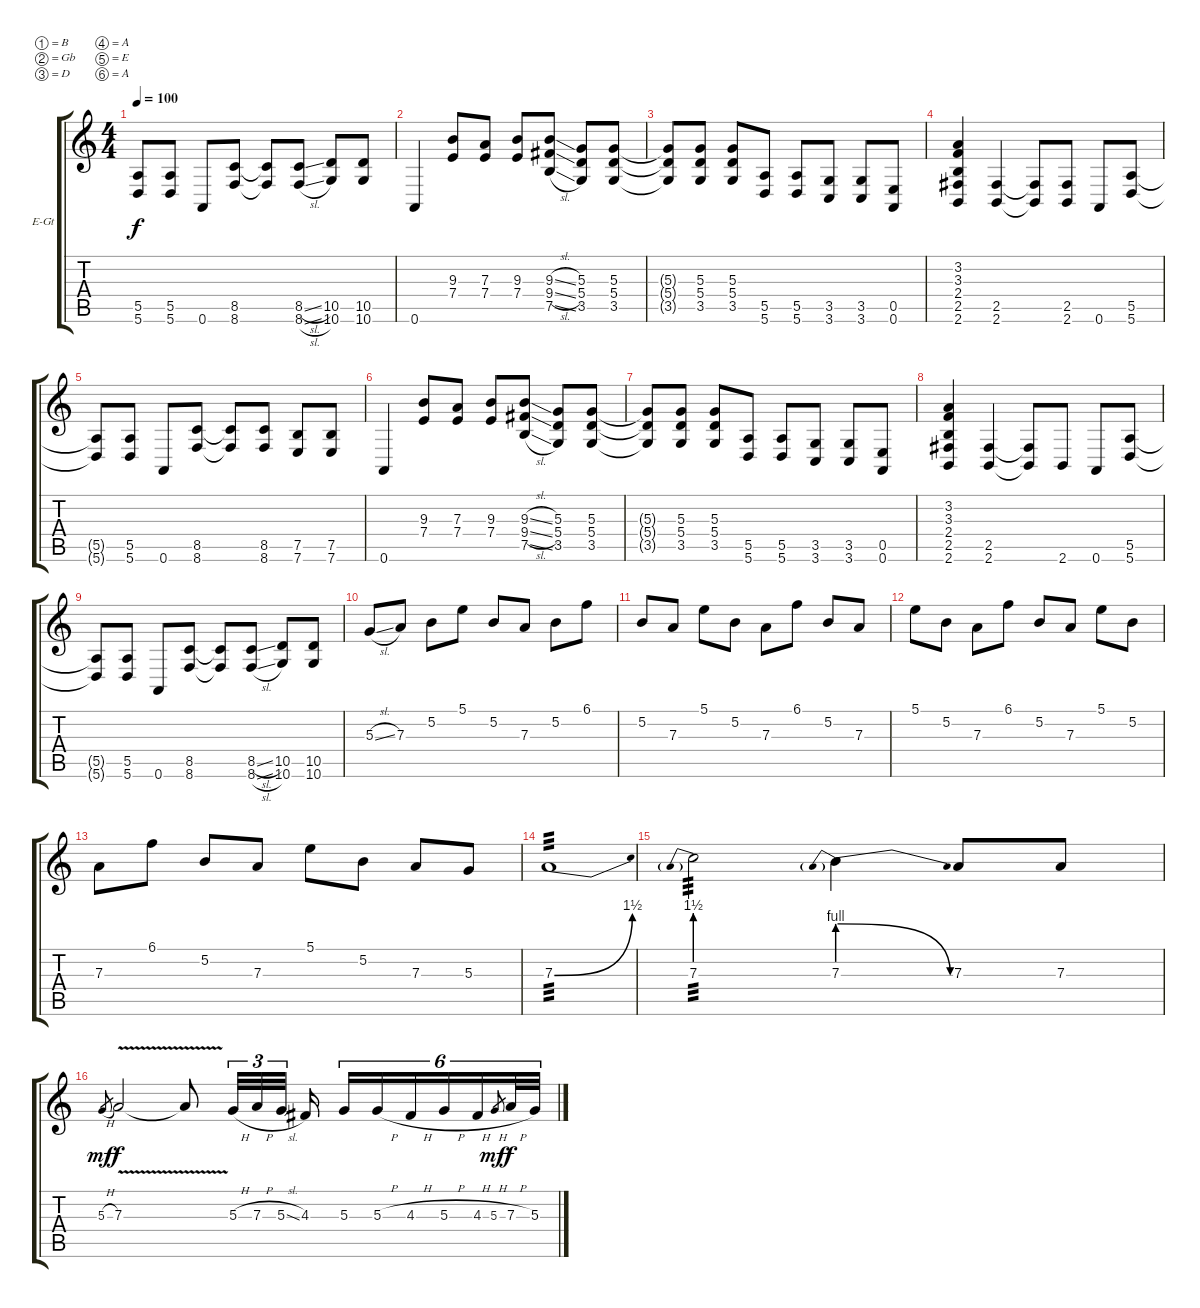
\bracketExtendMode groupsimilarinstruments
\firstSystemTrackNameOrientation horizontal
\otherSystemsTrackNameOrientation horizontal
\track ("Mick Thomson" "E-Gt") {instrument distortionguitar}
\staff {score tabs}
\tuning (B3 Gb3 D3 A2 E2 A1)
\ts (4 4)
\tempo 100
\clef g2
\ks c
(5.5{t} 5.6{t}).8{dy f} (5.5 5.6).8 0.6.8 (8.5 8.6).8 (8.5{t} 8.6{t}).8 (8.5{sl} 8.6{sl}).8 (10.5 10.6).8 (10.5 10.6).8 |
0.6.4 (9.3 7.4).8 (7.3 7.4).8 (9.3 7.4).8 (9.3{sl} 9.4{sl} 7.5{sl}).8 (5.3 5.4 3.5).8 (5.3 5.4 3.5).8 |
(5.3{t} 5.4{t} 3.5{t}).8 (5.3 5.4 3.5).8 (5.3 5.4 3.5).8 (5.5 5.6).8 (5.5 5.6).8 (3.5 3.6).8 (3.5 3.6).8 (0.5 0.6).8 |
(3.2 3.3 2.4 2.5 2.6).4 (2.5 2.6).4 (2.5{t} 2.6{t}).8 (2.5 2.6).8 0.6.8 (5.5 5.6).8 |
(5.5{t} 5.6{t}).8 (5.5 5.6).8 0.6.8 (8.5 8.6).8 (8.5{t} 8.6{t}).8 (8.5 8.6).8 (7.5 7.6).8 (7.5 7.6).8 |
0.6.4 (9.3 7.4).8 (7.3 7.4).8 (9.3 7.4).8 (9.3{sl} 9.4{sl} 7.5{sl}).8 (5.3 5.4 3.5).8 (5.3 5.4 3.5).8 |
(5.3{t} 5.4{t} 3.5{t}).8 (5.3 5.4 3.5).8 (5.3 5.4 3.5).8 (5.5 5.6).8 (5.5 5.6).8 (3.5 3.6).8 (3.5 3.6).8 (0.5 0.6).8 |
(3.2 3.3 2.4 2.5 2.6).4 (2.5 2.6).4 (2.5{t} 2.6{t}).8 2.6.8 0.6.8 (5.5 5.6).8 |
(5.5{t} 5.6{t}).8 (5.5 5.6).8 0.6.8 (8.5 8.6).8 (8.5{t} 8.6{t}).8 (8.5{sl} 8.6{sl}).8 (10.5 10.6).8 (10.5 10.6).8 |
5.3{sl}.8 7.3.8 5.2.8 5.1.8 5.2.8 7.3.8 5.2.8 6.1.8 |
5.2.8 7.3.8 5.1.8 5.2.8 7.3.8 6.1.8 5.2.8 7.3.8 |
5.1.8 5.2.8 7.3.8 6.1.8 5.2.8 7.3.8 5.1.8 5.2.8 |
7.3.8 6.1.8 5.2.8 7.3.8 5.1.8 5.2.8 7.3.8 5.3.8 |
7.3{be (bend 0 0 60 6)}.1{tp 3} |
7.3{be (prebend 0 6 60 6)}.2{tp 3} 7.3{be (prebendrelease 0 4 60 0)}.4 7.3.8 7.3.8 |
5.3{h}.8{gr dy mf} 7.3{v}.2{dy f} 7.3{v t}.8 5.3{h}.32{tu (3 2)} 7.3{h}.32{tu (3 2)} 5.3{sl}.32{tu (3 2)} 4.3.16 5.3.16{tu (6 4)} 5.3{h}.16{tu (6 4)} 4.3{h}.16{tu (6 4)} 5.3{h}.16{tu (6 4)} 4.3{h}.16{tu (6 4)} 5.3{h}.8{gr dy mf} 7.3{h}.32{tu (6 4) dy f} 5.3{h}.32{tu (6 4)}
